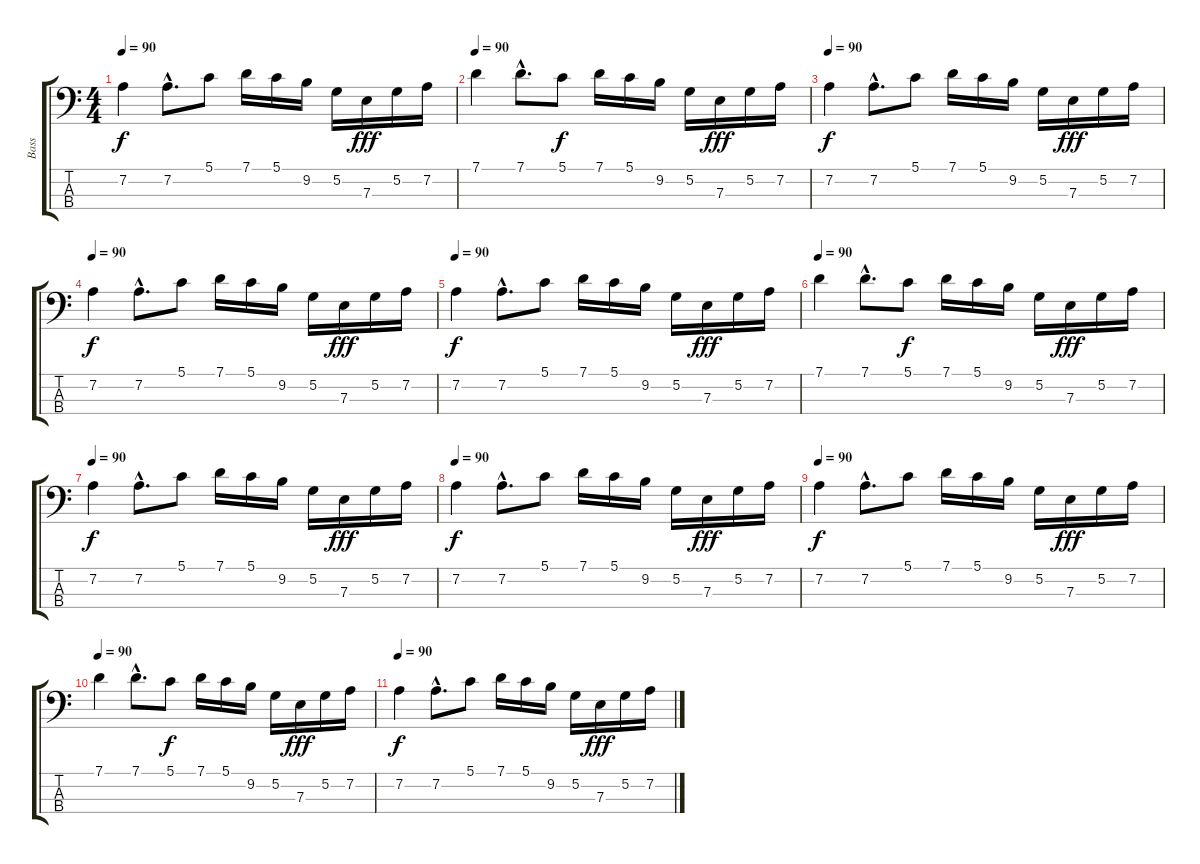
\track ("Bass" "Bass") {instrument fretlessbass}
\staff {score tabs}
\tuning (G2 D2 A1 E1) {hide}
\ts (4 4)
\tempo 90
\clef f4
\ks c
7.2.4{dy f instrument electricbassfinger} 7.2{hac}.8{d} 5.1.8 7.1.16 5.1.16 9.2.16 5.2.16 7.3.16{dy fff} 5.2.16 7.2.16 |
\tempo 90
7.1.4{instrument electricbassfinger} 7.1{hac}.8{d} 5.1.8{dy f} 7.1.16 5.1.16 9.2.16 5.2.16 7.3.16{dy fff} 5.2.16 7.2.16 |
\tempo 90
7.2.4{dy f instrument electricbassfinger} 7.2{hac}.8{d} 5.1.8 7.1.16 5.1.16 9.2.16 5.2.16 7.3.16{dy fff} 5.2.16 7.2.16 |
\tempo 90
7.2.4{dy f volume 12 instrument electricbassfinger} 7.2{hac}.8{d} 5.1.8 7.1.16 5.1.16 9.2.16 5.2.16 7.3.16{dy fff} 5.2.16 7.2.16 |
\tempo 90
7.2.4{dy f instrument electricbassfinger} 7.2{hac}.8{d} 5.1.8 7.1.16 5.1.16 9.2.16 5.2.16 7.3.16{dy fff} 5.2.16 7.2.16 |
\tempo 90
7.1.4{volume 8 instrument electricbassfinger} 7.1{hac}.8{d} 5.1.8{dy f} 7.1.16 5.1.16 9.2.16 5.2.16 7.3.16{dy fff} 5.2.16 7.2.16 |
\tempo 90
7.2.4{dy f instrument electricbassfinger} 7.2{hac}.8{d} 5.1.8 7.1.16 5.1.16 9.2.16 5.2.16 7.3.16{dy fff} 5.2.16 7.2.16 |
\tempo 90
7.2.4{dy f volume 4 instrument electricbassfinger} 7.2{hac}.8{d} 5.1.8 7.1.16 5.1.16 9.2.16 5.2.16 7.3.16{dy fff} 5.2.16 7.2.16 |
\tempo 90
7.2.4{dy f instrument electricbassfinger} 7.2{hac}.8{d} 5.1.8 7.1.16 5.1.16 9.2.16 5.2.16 7.3.16{dy fff} 5.2.16 7.2.16 |
\tempo 90
7.1.4{volume 0 instrument electricbassfinger} 7.1{hac}.8{d} 5.1.8{dy f} 7.1.16 5.1.16 9.2.16 5.2.16 7.3.16{dy fff} 5.2.16 7.2.16 |
\tempo 90
7.2.4{dy f instrument electricbassfinger} 7.2{hac}.8{d} 5.1.8 7.1.16 5.1.16 9.2.16 5.2.16 7.3.16{dy fff} 5.2.16 7.2.16
